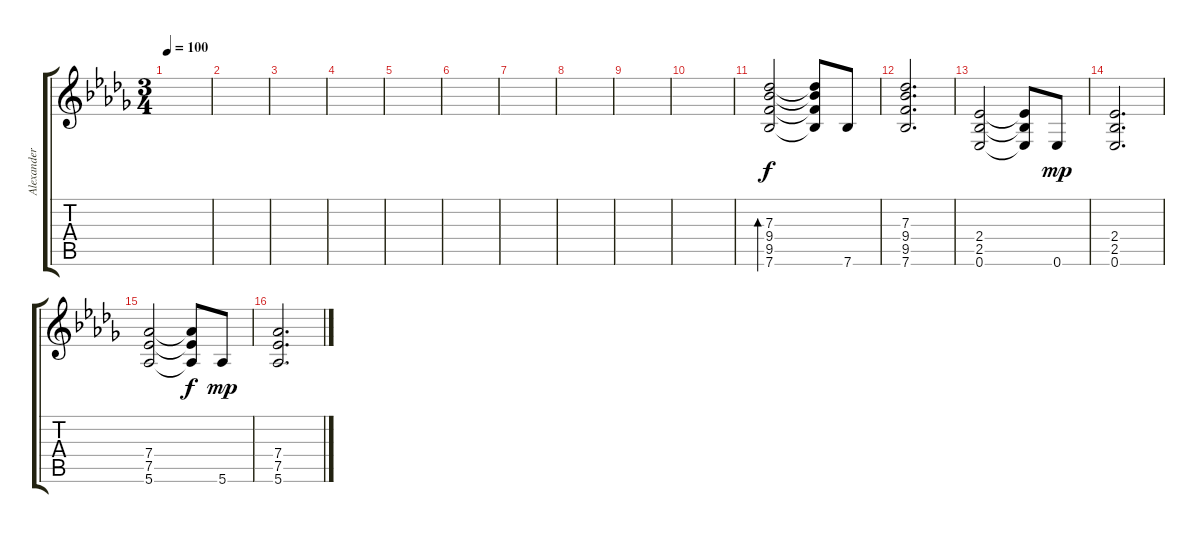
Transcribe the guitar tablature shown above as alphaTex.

\track ("Alexander" "Alexander") {instrument distortionguitar}
\staff {score tabs}
\tuning (Eb4 Bb3 Gb3 Db3 Ab2 Eb2) {hide}
\ts (3 4)
\tempo 100
\clef g2
\ks bbminor
|
|
|
|
|
|
|
|
|
|
(7.3 9.4 9.5 7.6).2{bd 240} (7.3{t} 9.4{t} 9.5{t} 7.6{t}).8 7.6.8 |
(7.3 9.4 9.5 7.6).2{d} |
(2.4 2.5 0.6).2 (2.4{t} 2.5{t} 0.6{t}).8{dy f} 0.6.8{dy mp} |
(2.4 2.5 0.6).2{d} |
(7.4 7.5 5.6).2 (7.4{t} 7.5{t} 5.6{t}).8{dy f} 5.6.8{dy mp} |
(7.4 7.5 5.6).2{d}
